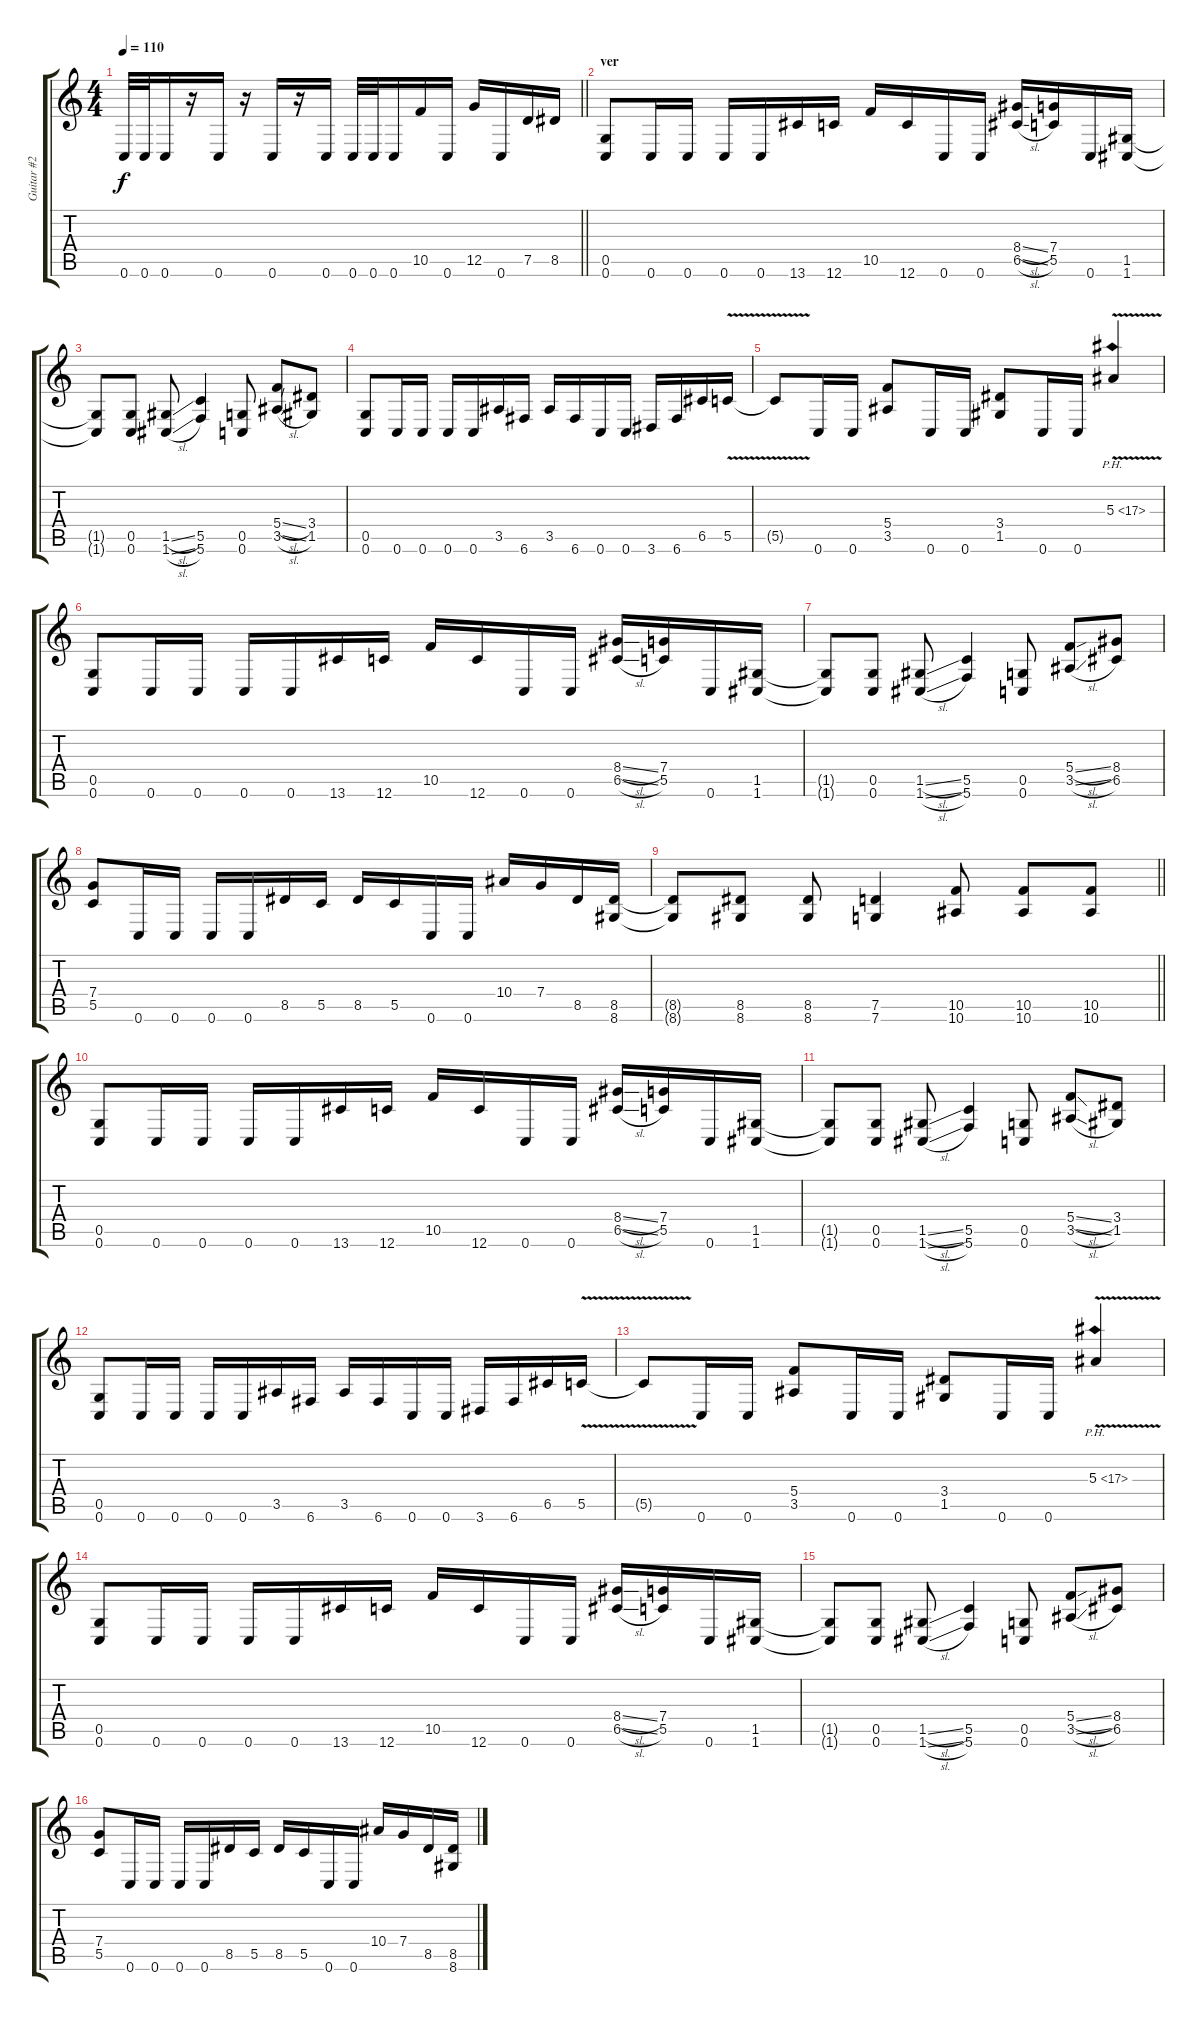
\track ("Guitar #2" "Guitar #2") {instrument distortionguitar}
\staff {score tabs}
\tuning (D4 A3 F3 C3 G2 C2) {hide}
\ts (4 4)
\tempo 110
\clef g2
\barLineRight lightlight
\ks c
0.6.32{dy f} 0.6.32 0.6.16 r.16 0.6.16 r.16 0.6.16 r.16 0.6.16 0.6.32 0.6.32 0.6.16 10.5.16 0.6.16 12.5.16 0.6.16 7.5.16 8.5.16 |
\section ("" "ver")
(0.5 0.6).8 0.6.16 0.6.16 0.6.16 0.6.16 13.6.16 12.6.16 10.5.16 12.6.16 0.6.16 0.6.16 (8.4{sl} 6.5{sl}).16 (7.4 5.5).16 0.6.16 (1.5 1.6).16 |
(1.5{t} 1.6{t}).8 (0.5 0.6).8 (1.5{sl} 1.6{sl}).8 (5.5 5.6).4 (0.5 0.6).8 (5.4{sl} 3.5{sl}).8 (3.4 1.5).8 |
(0.5 0.6).8 0.6.16 0.6.16 0.6.16 0.6.16 3.5.16 6.6.16 3.5.16 6.6.16 0.6.16 0.6.16 3.6.16 6.6.16 6.5.16 5.5{v}.16 |
5.5{t}.8 0.6.16 0.6.16 (5.4 3.5).8 0.6.16 0.6.16 (3.4 1.5).8 0.6.16 0.6.16 5.3{ph 12 v}.4 |
(0.5 0.6).8 0.6.16 0.6.16 0.6.16 0.6.16 13.6.16 12.6.16 10.5.16 12.6.16 0.6.16 0.6.16 (8.4{sl} 6.5{sl}).16 (7.4 5.5).16 0.6.16 (1.5 1.6).16 |
(1.5{t} 1.6{t}).8 (0.5 0.6).8 (1.5{sl} 1.6{sl}).8 (5.5 5.6).4 (0.5 0.6).8 (5.4{sl} 3.5{sl}).8 (8.4 6.5).8 |
(7.4 5.5).8 0.6.16 0.6.16 0.6.16 0.6.16 8.5.16 5.5.16 8.5.16 5.5.16 0.6.16 0.6.16 10.4.16 7.4.16 8.5.16 (8.5 8.6).16 |
\barLineRight lightlight
(8.5{t} 8.6{t}).8 (8.5 8.6).8 (8.5 8.6).8 (7.5 7.6).4 (10.5 10.6).8 (10.5 10.6).8 (10.5 10.6).8 |
(0.5 0.6).8 0.6.16 0.6.16 0.6.16 0.6.16 13.6.16 12.6.16 10.5.16 12.6.16 0.6.16 0.6.16 (8.4{sl} 6.5{sl}).16 (7.4 5.5).16 0.6.16 (1.5 1.6).16 |
(1.5{t} 1.6{t}).8 (0.5 0.6).8 (1.5{sl} 1.6{sl}).8 (5.5 5.6).4 (0.5 0.6).8 (5.4{sl} 3.5{sl}).8 (3.4 1.5).8 |
(0.5 0.6).8 0.6.16 0.6.16 0.6.16 0.6.16 3.5.16 6.6.16 3.5.16 6.6.16 0.6.16 0.6.16 3.6.16 6.6.16 6.5.16 5.5{v}.16 |
5.5{t}.8 0.6.16 0.6.16 (5.4 3.5).8 0.6.16 0.6.16 (3.4 1.5).8 0.6.16 0.6.16 5.3{ph 12 v}.4 |
(0.5 0.6).8 0.6.16 0.6.16 0.6.16 0.6.16 13.6.16 12.6.16 10.5.16 12.6.16 0.6.16 0.6.16 (8.4{sl} 6.5{sl}).16 (7.4 5.5).16 0.6.16 (1.5 1.6).16 |
(1.5{t} 1.6{t}).8 (0.5 0.6).8 (1.5{sl} 1.6{sl}).8 (5.5 5.6).4 (0.5 0.6).8 (5.4{sl} 3.5{sl}).8 (8.4 6.5).8 |
(7.4 5.5).8 0.6.16 0.6.16 0.6.16 0.6.16 8.5.16 5.5.16 8.5.16 5.5.16 0.6.16 0.6.16 10.4.16 7.4.16 8.5.16 (8.5 8.6).16
